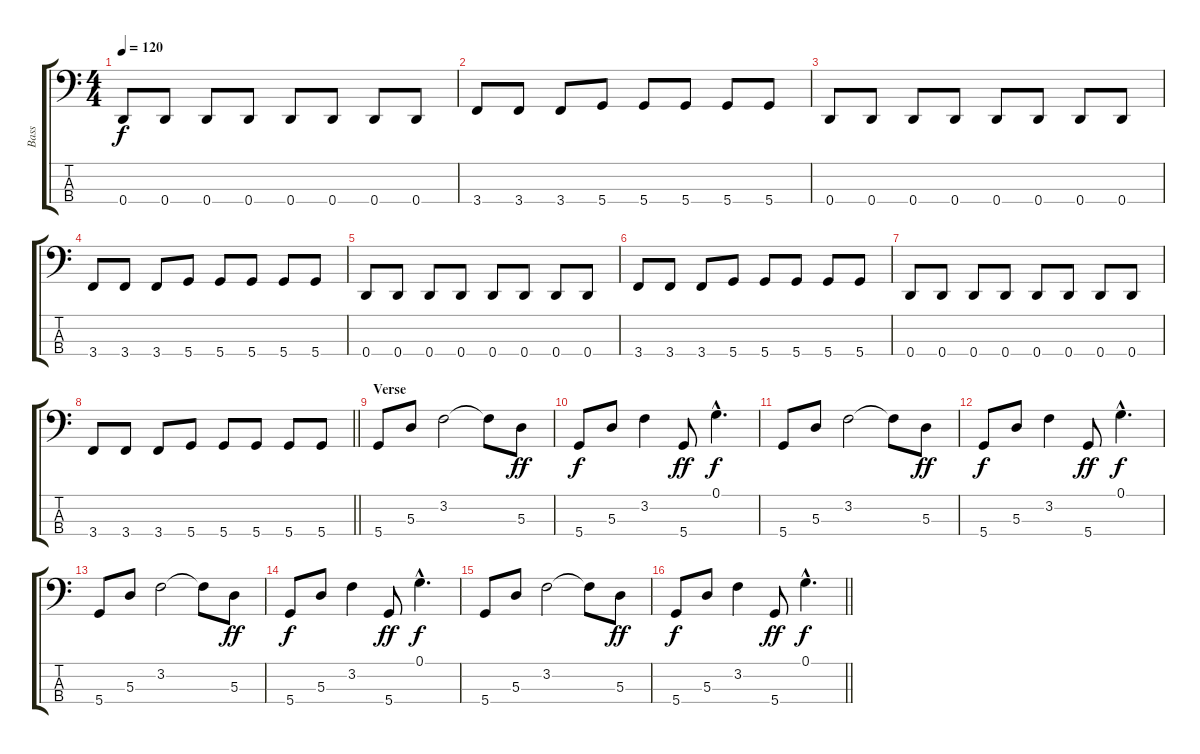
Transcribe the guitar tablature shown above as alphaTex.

\track ("Bass" "Bass") {instrument electricbasspick}
\staff {score tabs}
\tuning (G2 D2 A1 D1) {hide}
\ts (4 4)
\tempo 120
\clef f4
\ks c
0.4.8{dy f} 0.4.8 0.4.8 0.4.8 0.4.8 0.4.8 0.4.8 0.4.8 |
3.4.8 3.4.8 3.4.8 5.4.8 5.4.8 5.4.8 5.4.8 5.4.8 |
0.4.8 0.4.8 0.4.8 0.4.8 0.4.8 0.4.8 0.4.8 0.4.8 |
3.4.8 3.4.8 3.4.8 5.4.8 5.4.8 5.4.8 5.4.8 5.4.8 |
0.4.8 0.4.8 0.4.8 0.4.8 0.4.8 0.4.8 0.4.8 0.4.8 |
3.4.8 3.4.8 3.4.8 5.4.8 5.4.8 5.4.8 5.4.8 5.4.8 |
0.4.8 0.4.8 0.4.8 0.4.8 0.4.8 0.4.8 0.4.8 0.4.8 |
\barLineRight lightlight
3.4.8 3.4.8 3.4.8 5.4.8 5.4.8 5.4.8 5.4.8 5.4.8 |
\section ("" "Verse")
5.4.8 5.3.8 3.2.2 3.2{t}.8 5.3.8{dy ff} |
5.4.8{dy f} 5.3.8 3.2.4 5.4.8{dy ff} 0.1{hac}.4{d dy f} |
5.4.8 5.3.8 3.2.2 3.2{t}.8 5.3.8{dy ff} |
5.4.8{dy f} 5.3.8 3.2.4 5.4.8{dy ff} 0.1{hac}.4{d dy f} |
5.4.8 5.3.8 3.2.2 3.2{t}.8 5.3.8{dy ff} |
5.4.8{dy f} 5.3.8 3.2.4 5.4.8{dy ff} 0.1{hac}.4{d dy f} |
5.4.8 5.3.8 3.2.2 3.2{t}.8 5.3.8{dy ff} |
\barLineRight lightlight
5.4.8{dy f} 5.3.8 3.2.4 5.4.8{dy ff} 0.1{hac}.4{d dy f}
